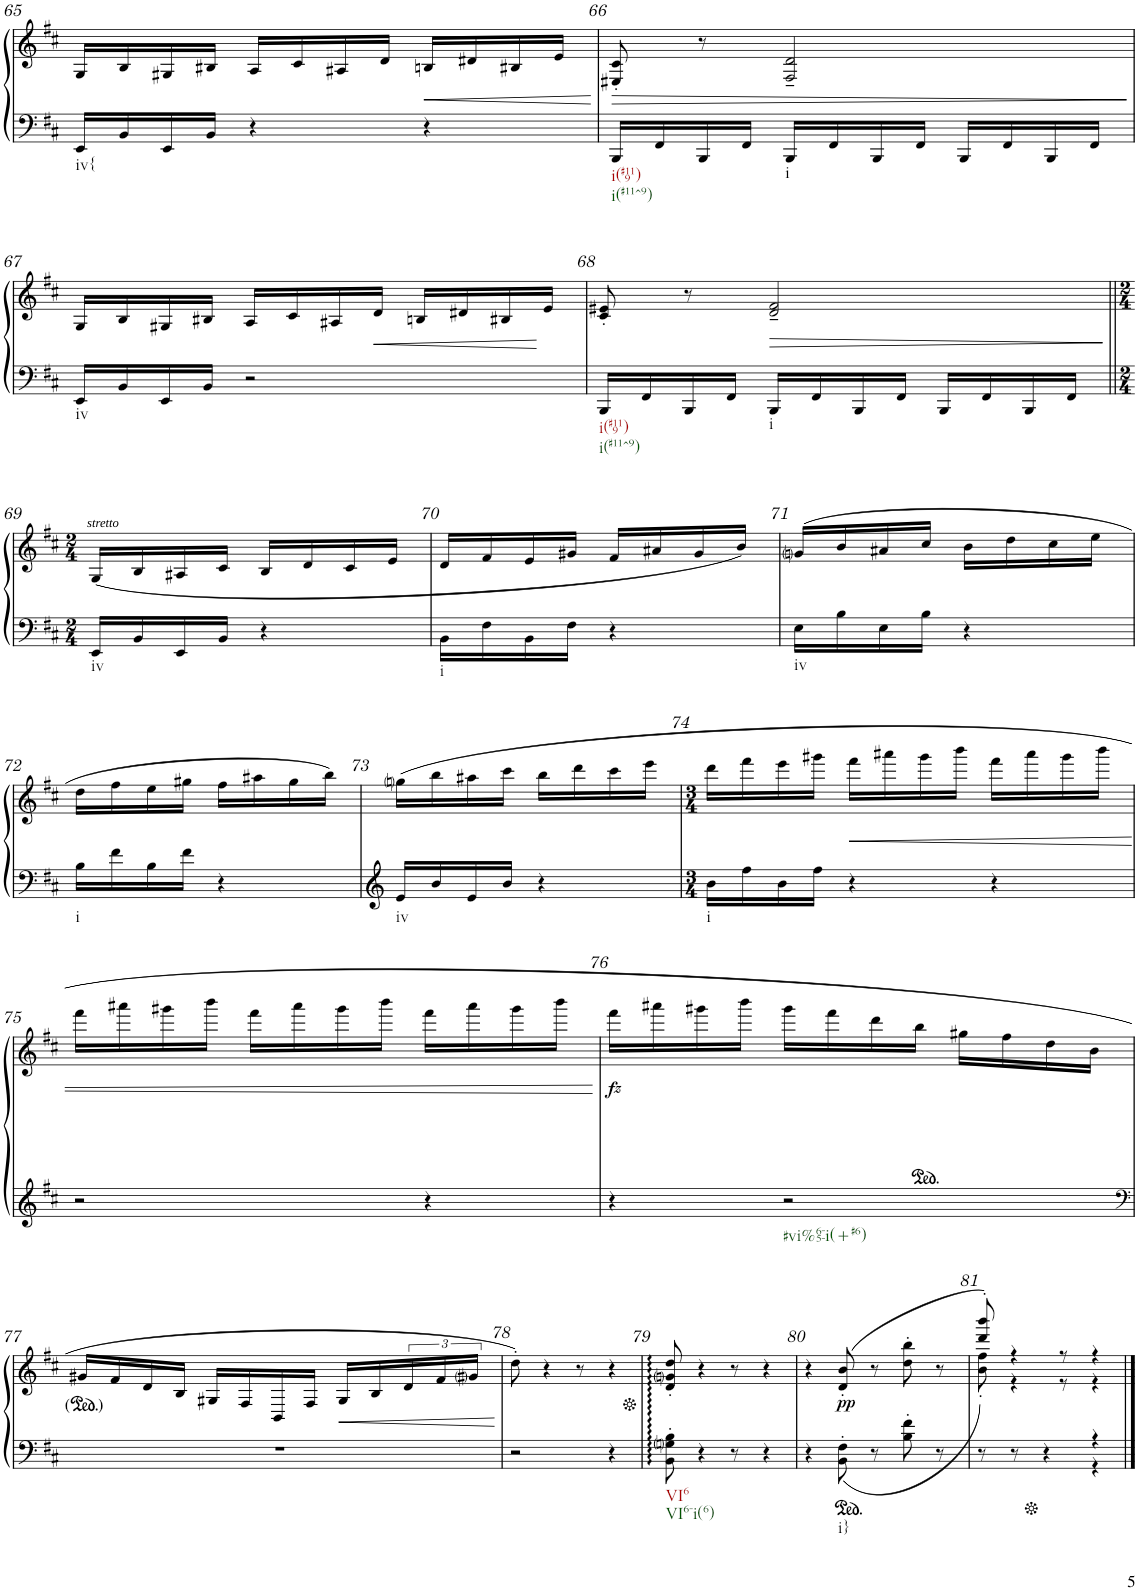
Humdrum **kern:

**kern	**kern	**dynam
*part1	*part1	*part1
*staff2	*staff1	*staff1/2
*I"Midi_1	*	*
!!LO:PB:g=z
*clefG2	*clefG2	*
*k[f#c#]	*k[f#c#]	*
*D:	*D:	*
*M3/4	*M3/4	*
=65	=65	=65
!LO:TX:b:t=iv{	!	!
16EE/LL	16G/LL	.
16BB/	16B/	.
16EE/	16G#X/	.
16BB/JJ	16B#X/JJ	.
4r	16A/LL	.
.	16c#/	.
.	16A#X/	.
.	16d/JJ	.
!	!	!LO:HP:b
4r	16Bn/LL	<
.	16d#X/	.
.	16B#X/	.
.	16e/JJ	.
.	.	[
=66	=66	=66
!LO:TX:b:t=i(#119)	!	!
!LO:TX:b:t=i(#11^9)	!	!
!	!	!LO:HP:b
16BBB/LL	8E#X/' 8c#/'	>
16FF#/	.	.
16BBB/	8r	.
16FF#/JJ	.	.
!LO:TX:b:t=i	!	!
16BBB/LL	2F#/~ 2d/~	.
16FF#/	.	.
16BBB/	.	.
16FF#/JJ	.	.
16BBB/LL	.	.
16FF#/	.	.
16BBB/	.	.
16FF#/JJ	.	.
.	.	]
!!LO:LB:g=z
=67	=67	=67
!LO:TX:b:t=iv	!	!
16EE/LL	16G/LL	.
16BB/	16B/	.
16EE/	16G#X/	.
16BB/JJ	16B#X/JJ	.
2r	16A/LL	.
.	16c#/	.
.	16A#X/	.
!	!	!LO:HP:b
.	16d/JJ	<
.	16Bn/LL	.
.	16d#X/	.
.	16B#X/	.
.	16e/JJ	[
=68	=68	=68
!LO:TX:b:t=i(#119)	!	!
!LO:TX:b:t=i(#11^9)	!	!
16BBB/LL	8c#/' 8e#X/'	.
16FF#/	.	.
16BBB/	8r	.
16FF#/JJ	.	.
!LO:TX:b:t=i	!	!
!	!	!LO:HP:b
16BBB/LL	2d/~ 2f#/~	>
16FF#/	.	.
16BBB/	.	.
16FF#/JJ	.	.
16BBB/LL	.	.
16FF#/	.	.
16BBB/	.	.
16FF#/JJ	.	.
.	.	]
!!LO:LB:g=z
=69||	=69||	=69||
*M2/4	*M2/4	*
!	!LO:TX:a:i:t=stretto	!
!LO:TX:b:t=iv	!	!
16EE/LL	(<16G/LL	.
16BB/	16B/	.
16EE/	16A#X/	.
16BB/JJ	16c#/JJ	.
4r	16B/LL	.
.	16d/	.
.	16c#/	.
.	16e/JJ	.
=70	=70	=70
!LO:TX:b:t=i	!	!
16BB\LL	16d/LL	.
16F#\	16f#/	.
16BB\	16e/	.
16F#\JJ	16g#X/JJ	.
4r	16f#/LL	.
.	16a#X/	.
.	16g#/	.
.	16b/JJ)	.
=71	=71	=71
!LO:TX:b:t=iv	!	!
16E\LL	(16gni/LL	.
16B\	16b/	.
16E\	16a#X/	.
16B\JJ	16cc#/JJ	.
4r	16b\LL	.
.	16dd\	.
.	16cc#\	.
.	16ee\JJ	.
!!LO:LB:g=z
=72	=72	=72
!LO:TX:b:t=i	!	!
16B\LL	16dd\LL	.
16f#\	16ff#\	.
16B\	16ee\	.
16f#\JJ	16gg#X\JJ	.
4r	16ff#\LL	.
.	16aa#X\	.
.	16gg#\	.
.	16bb\JJ)	.
=73	=73	=73
!LO:TX:b:t=iv	!	!
16e/LL	(16ggni\LL	.
16b/	16bb\	.
16e/	16aa#X\	.
16b/JJ	16ccc#\JJ	.
4r	16bb\LL	.
.	16ddd\	.
.	16ccc#\	.
.	16eee\JJ	.
=74	=74	=74
*M3/4	*M3/4	*
!LO:TX:b:t=i	!	!
16b\LL	16ddd\LL	.
16ff#\	16fff#\	.
16b\	16eee\	.
16ff#\JJ	16ggg#X\JJ	.
!	!	!LO:HP:b
4r	16fff#\LL	<
.	16aaa#X\	.
.	16ggg#\	.
.	16bbb\JJ	.
4r	16fff#\LL	.
.	16aaa#\	.
.	16ggg#\	.
.	16bbb\JJ	.
!!LO:LB:g=z
=75	=75	=75
2r	16fff#\LL	.
.	16aaa#X\	.
.	16ggg#X\	.
.	16bbb\JJ	.
.	16fff#\LL	.
.	16aaa#\	.
.	16ggg#\	.
.	16bbb\JJ	.
4r	16fff#\LL	.
.	16aaa#\	.
.	16ggg#\	.
.	16bbb\JJ	.
.	.	[
=76	=76	=76
!	!	!LO:DY:b
4r	16fff#\LL	fz
.	16aaa#X\	.
.	16ggg#X\	.
.	16bbb\JJ	.
!LO:TX:b:t=#vi%65-i(+#6)	!	!
2r	16ggg#\LL	.
.	16fff#\	.
.	16ddd\	.
*	*ped	*
.	16bb\JJ	.
.	16gg#X\LL	.
.	16ff#\	.
.	16dd\	.
.	16b\JJ	.
!!LO:LB:g=z
=77	=77	=77
*clefF4	*	*
2.r	16g#X/LL	.
.	16f#/	.
.	16d/	.
.	16B/JJ	.
.	16G#X/LL	.
.	16F#/	.
.	16BB/	.
.	16F#/JJ	.
!	!	!LO:HP:b
.	16G#/LL	<
.	16B/	.
.	24d/	.
.	24f#/	.
.	24g#i/JJ	.
.	.	[
=78	=78	=78
2r	8dd'\)	.
.	4r	.
.	8r	.
4r	4r	.
=79	=79	=79
*	*Xped	*
!LO:TX:b:t=VI6	!	!
!LO:TX:b:t=VI6-i(6)	!	!
8BB\:' 8Gni\:' 8B\:'	8d/' 8gni/' 8dd/'	.
4r	4r	.
8r	8r	.
4r	4r	.
=80	=80	=80
4r	4r	.
!LO:TX:b:t=i}	!	!
!	!	!LO:DY:b
(<8BB\' 8F#\'	(>8d/' 8b/'	pp
8r	8r	.
8B\' 8f#\'	8dd\' 8bb\'	.
8r	8r	.
=81	=81	=81
*^	*^	*
8r	2ryy	8ddd/' 8bbb/')	8b\' 8ff#\')	.
8r	.	4r	4r	.
4r	.	.	.	.
.	.	8r	8r	.
4r	4r	4r	4r	.
*v	*v	*	*	*
*	*v	*v	*
==	==	==
*-	*-	*-
